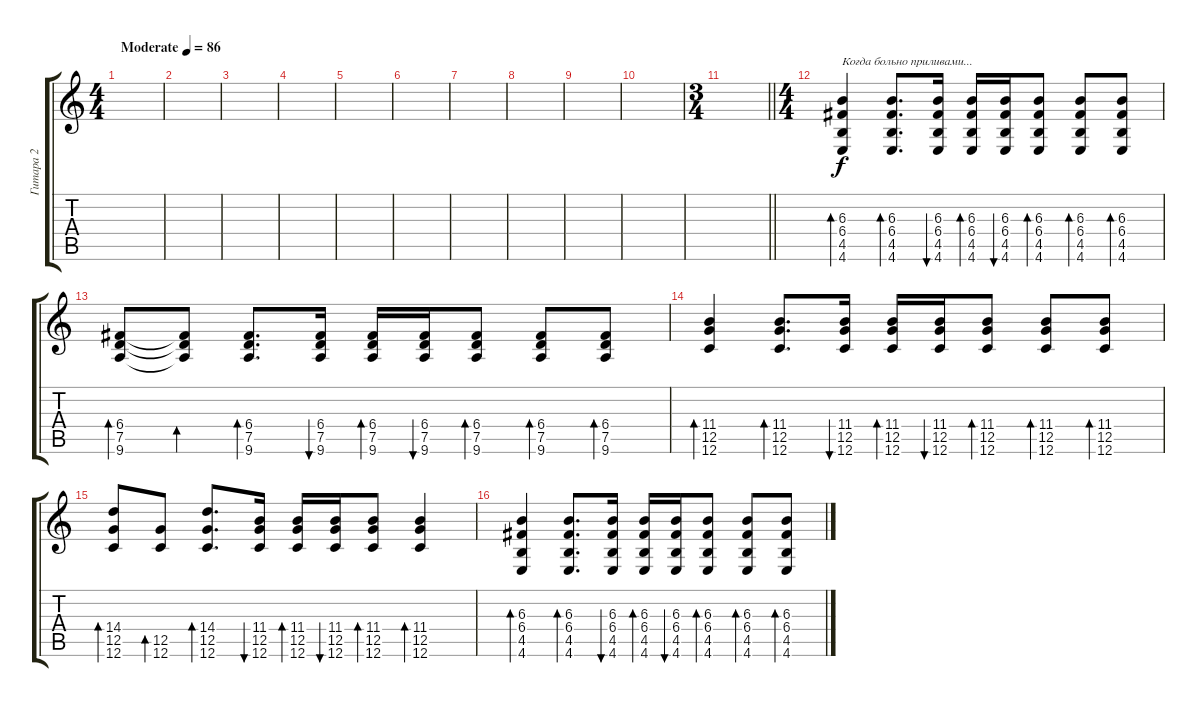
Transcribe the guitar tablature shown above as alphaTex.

\track ("Гитара 2" "Гитара 2") {instrument acousticguitarsteel}
\staff {score tabs}
\tuning (D4 A3 F3 C3 G2 C2) {hide}
\ts (4 4)
\tempo (86 "Moderate")
\clef g2
\ks c
|
|
|
|
|
|
|
|
|
|
\ts (3 4)
\barLineRight lightlight
|
\ts (4 4)
(6.3 6.4 4.5 4.6).4{bd 60 txt "Когда больно приливами..."} (6.3 6.4 4.5 4.6).8{d bd 60} (6.3 6.4 4.5 4.6).16{bu 60} (6.3 6.4 4.5 4.6).16{bd 60} (6.3 6.4 4.5 4.6).16{bu 60} (6.3 6.4 4.5 4.6).8{bd 60} (6.3 6.4 4.5 4.6).8{bd 60} (6.3 6.4 4.5 4.6).8{bd 60} |
(6.4 7.5 9.6).8{bd 60} (6.4{t} 7.5{t} 9.6{t}).8{bd 60} (6.4 7.5 9.6).8{d bd 60} (6.4 7.5 9.6).16{bu 60} (6.4 7.5 9.6).16{bd 60} (6.4 7.5 9.6).16{bu 60} (6.4 7.5 9.6).8{bd 60} (6.4 7.5 9.6).8{bd 60} (6.4 7.5 9.6).8{bd 60} |
(11.4 12.5 12.6).4{bd 60} (11.4 12.5 12.6).8{d bd 60} (11.4 12.5 12.6).16{bu 60} (11.4 12.5 12.6).16{bd 60} (11.4 12.5 12.6).16{bu 60} (11.4 12.5 12.6).8{bd 60} (11.4 12.5 12.6).8{bd 60} (11.4 12.5 12.6).8{bd 60} |
(14.4 12.5 12.6).8{bd 60} (12.5 12.6).8{bd 60} (14.4 12.5 12.6).8{d bd 60} (11.4 12.5 12.6).16{bu 60} (11.4 12.5 12.6).16{bd 60} (11.4 12.5 12.6).16{bu 60} (11.4 12.5 12.6).8{bd 60} (11.4 12.5 12.6).4{bd 60} |
(6.3 6.4 4.5 4.6).4{bd 60} (6.3 6.4 4.5 4.6).8{d bd 60} (6.3 6.4 4.5 4.6).16{bu 60} (6.3 6.4 4.5 4.6).16{bd 60} (6.3 6.4 4.5 4.6).16{bu 60} (6.3 6.4 4.5 4.6).8{bd 60} (6.3 6.4 4.5 4.6).8{bd 60} (6.3 6.4 4.5 4.6).8{bd 60}
